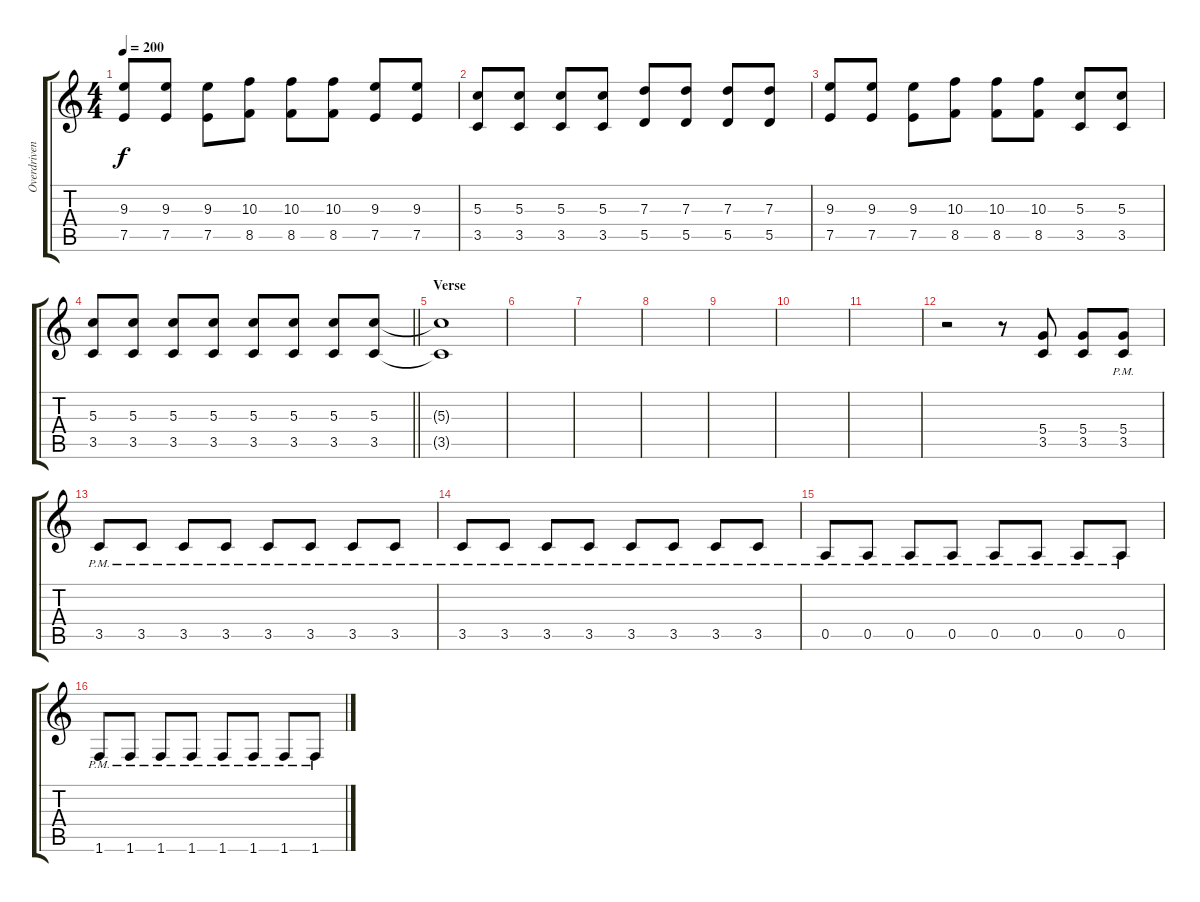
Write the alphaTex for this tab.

\track ("Overdriven Guitar (Tom)" "Overdriven") {instrument overdrivenguitar}
\staff {score tabs}
\tuning (E4 B3 G3 D3 A2 E2) {hide}
\ts (4 4)
\tempo 200
\clef g2
\ks c
(9.3 7.5).8{dy f} (9.3 7.5).8 (9.3 7.5).8 (10.3 8.5).8 (10.3 8.5).8 (10.3 8.5).8 (9.3 7.5).8 (9.3 7.5).8 |
(5.3 3.5).8 (5.3 3.5).8 (5.3 3.5).8 (5.3 3.5).8 (7.3 5.5).8 (7.3 5.5).8 (7.3 5.5).8 (7.3 5.5).8 |
(9.3 7.5).8 (9.3 7.5).8 (9.3 7.5).8 (10.3 8.5).8 (10.3 8.5).8 (10.3 8.5).8 (5.3 3.5).8 (5.3 3.5).8 |
\barLineRight lightlight
(5.3 3.5).8 (5.3 3.5).8 (5.3 3.5).8 (5.3 3.5).8 (5.3 3.5).8 (5.3 3.5).8 (5.3 3.5).8 (5.3 3.5).8 |
\section ("" "Verse")
(5.3{t} 3.5{t}).1 |
|
|
|
|
|
|
r.2 r.8 (5.4 3.5).8 (5.4 3.5).8 (5.4 3.5{pm}).8 |
3.5{pm}.8 3.5{pm}.8 3.5{pm}.8 3.5{pm}.8 3.5{pm}.8 3.5{pm}.8 3.5{pm}.8 3.5{pm}.8 |
3.5{pm}.8 3.5{pm}.8 3.5{pm}.8 3.5{pm}.8 3.5{pm}.8 3.5{pm}.8 3.5{pm}.8 3.5{pm}.8 |
0.5{pm}.8 0.5{pm}.8 0.5{pm}.8 0.5{pm}.8 0.5{pm}.8 0.5{pm}.8 0.5{pm}.8 0.5{pm}.8 |
1.6{pm}.8 1.6{pm}.8 1.6{pm}.8 1.6{pm}.8 1.6{pm}.8 1.6{pm}.8 1.6{pm}.8 1.6{pm}.8
